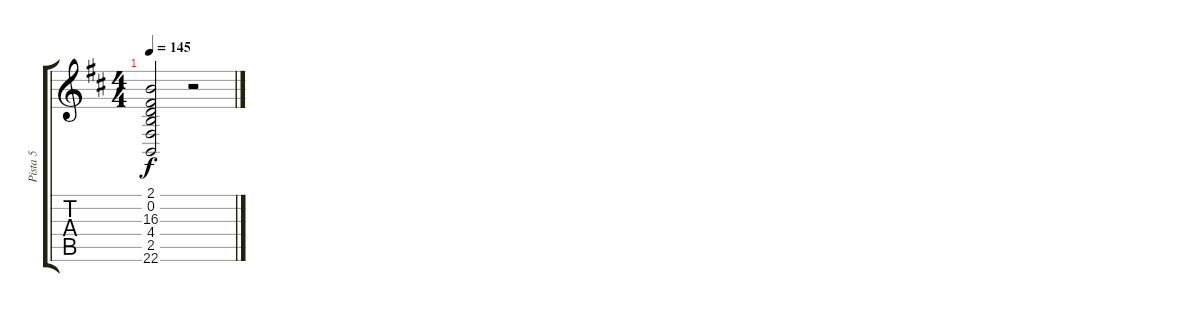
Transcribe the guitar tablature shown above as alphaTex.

\track ("Pista 5" "Pista 5") {instrument acousticgrandpiano}
\staff {score tabs}
\tuning (E4 B3 G3 D3 A2 E2) {hide}
\ts (4 4)
\tempo 145
\clef g2
\ks d
(2.1{t} 0.2{t} 16.3{t} 4.4{t} 2.5{t} 22.6{t}).2{dy f} r.2
